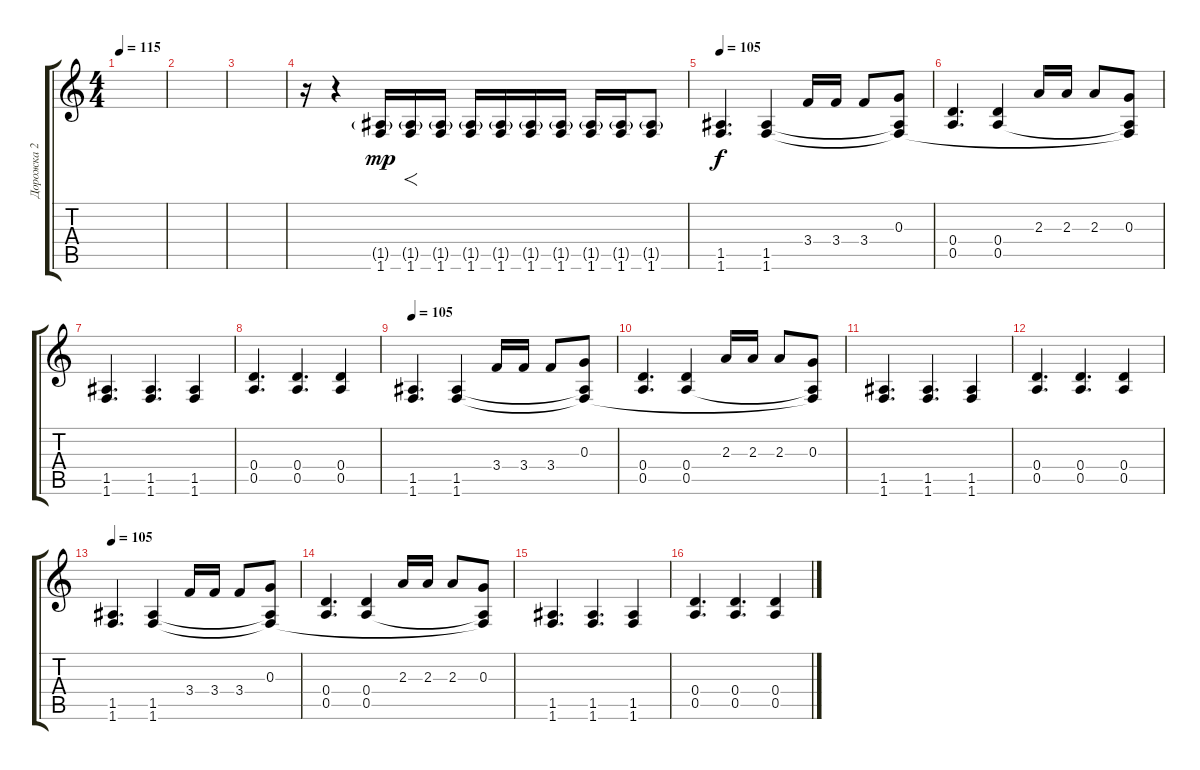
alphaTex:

\track ("Дорожка 2" "Дорожка 2") {instrument distortionguitar}
\staff {score tabs}
\tuning (E4 B3 G3 D3 A2 E2) {hide}
\ts (4 4)
\tempo 115
\clef g2
\ks c
|
|
|
r.16 r.4 (1.5{g} 1.6).16{dy mp} (1.5{g} 1.6).16{f} (1.5{g} 1.6).16 (1.5{g} 1.6).16 (1.5{g} 1.6).16 (1.5{g} 1.6).16 (1.5{g} 1.6).16 (1.5{g} 1.6).16 (1.5{g} 1.6).16 (1.5{g} 1.6).8 |
\tempo 105
(1.5 1.6).4{d dy f} (1.5 1.6).4 3.4.16 3.4.16 3.4.8 (0.3 1.5{t} 1.6{t}).8 |
(0.4 0.5).4{d} (0.4 0.5).4 2.3.16 2.3.16 2.3.8 (0.3 0.5{t} 1.6{t}).8 |
(1.5 1.6).4{d} (1.5 1.6).4{d} (1.5 1.6).4 |
(0.4 0.5).4{d} (0.4 0.5).4{d} (0.4 0.5).4 |
\tempo 105
(1.5 1.6).4{d} (1.5 1.6).4 3.4.16 3.4.16 3.4.8 (0.3 1.5{t} 1.6{t}).8 |
(0.4 0.5).4{d} (0.4 0.5).4 2.3.16 2.3.16 2.3.8 (0.3 0.5{t} 1.6{t}).8 |
(1.5 1.6).4{d} (1.5 1.6).4{d} (1.5 1.6).4 |
(0.4 0.5).4{d} (0.4 0.5).4{d} (0.4 0.5).4 |
\tempo 105
(1.5 1.6).4{d} (1.5 1.6).4 3.4.16 3.4.16 3.4.8 (0.3 1.5{t} 1.6{t}).8 |
(0.4 0.5).4{d} (0.4 0.5).4 2.3.16 2.3.16 2.3.8 (0.3 0.5{t} 1.6{t}).8 |
(1.5 1.6).4{d} (1.5 1.6).4{d} (1.5 1.6).4 |
(0.4 0.5).4{d} (0.4 0.5).4{d} (0.4 0.5).4
